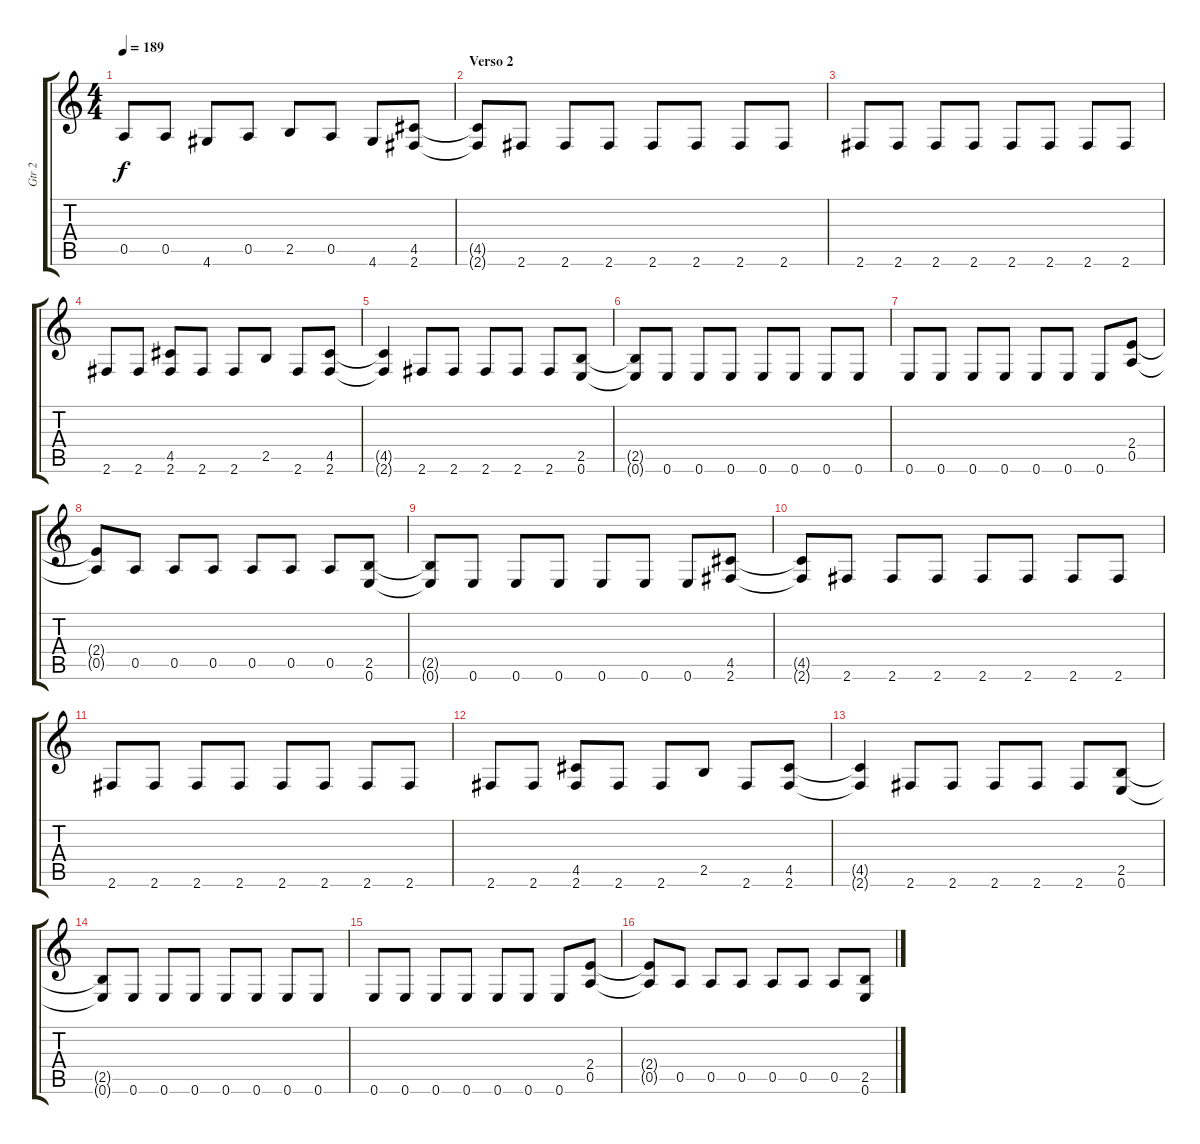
\track ("Gtr 2" "Gtr 2") {instrument distortionguitar}
\staff {score tabs}
\tuning (E4 B3 G3 D3 A2 E2) {hide}
\ts (4 4)
\tempo 189
\clef g2
\ks c
0.5{t}.8{dy f} 0.5.8 4.6.8 0.5.8 2.5.8 0.5.8 4.6.8 (4.5 2.6).8 |
\section ("" "Verso 2")
(4.5{t} 2.6{t}).8 2.6.8 2.6.8 2.6.8 2.6.8 2.6.8 2.6.8 2.6.8 |
2.6.8 2.6.8 2.6.8 2.6.8 2.6.8 2.6.8 2.6.8 2.6.8 |
2.6.8 2.6.8 (4.5 2.6).8 2.6.8 2.6.8 2.5.8 2.6.8 (4.5 2.6).8 |
(4.5{t} 2.6{t}).4 2.6.8 2.6.8 2.6.8 2.6.8 2.6.8 (2.5 0.6).8 |
(2.5{t} 0.6{t}).8 0.6.8 0.6.8 0.6.8 0.6.8 0.6.8 0.6.8 0.6.8 |
0.6.8 0.6.8 0.6.8 0.6.8 0.6.8 0.6.8 0.6.8 (2.4 0.5).8 |
(2.4{t} 0.5{t}).8 0.5.8 0.5.8 0.5.8 0.5.8 0.5.8 0.5.8 (2.5 0.6).8 |
(2.5{t} 0.6{t}).8 0.6.8 0.6.8 0.6.8 0.6.8 0.6.8 0.6.8 (4.5 2.6).8 |
(4.5{t} 2.6{t}).8 2.6.8 2.6.8 2.6.8 2.6.8 2.6.8 2.6.8 2.6.8 |
2.6.8 2.6.8 2.6.8 2.6.8 2.6.8 2.6.8 2.6.8 2.6.8 |
2.6.8 2.6.8 (4.5 2.6).8 2.6.8 2.6.8 2.5.8 2.6.8 (4.5 2.6).8 |
(4.5{t} 2.6{t}).4 2.6.8 2.6.8 2.6.8 2.6.8 2.6.8 (2.5 0.6).8 |
(2.5{t} 0.6{t}).8 0.6.8 0.6.8 0.6.8 0.6.8 0.6.8 0.6.8 0.6.8 |
0.6.8 0.6.8 0.6.8 0.6.8 0.6.8 0.6.8 0.6.8 (2.4 0.5).8 |
(2.4{t} 0.5{t}).8 0.5.8 0.5.8 0.5.8 0.5.8 0.5.8 0.5.8 (2.5 0.6).8
